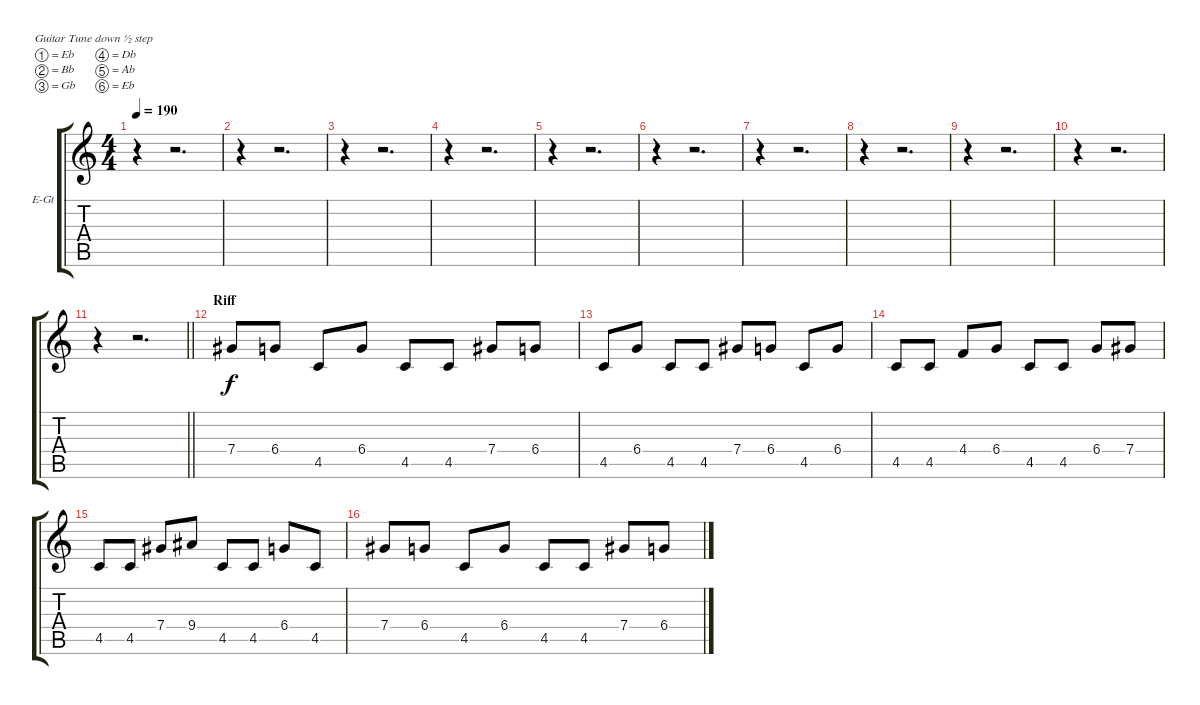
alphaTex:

\bracketExtendMode groupsimilarinstruments
\firstSystemTrackNameOrientation horizontal
\otherSystemsTrackNameOrientation horizontal
\track ("Guitar Solo B" "E-Gt") {instrument distortionguitar}
\staff {score tabs}
\tuning (Eb4 Bb3 Gb3 Db3 Ab2 Eb2)
\ts (4 4)
\tempo 190
\clef g2
\ks c
r.4{dy f} r.2{d} |
r.4 r.2{d} |
r.4 r.2{d} |
r.4 r.2{d} |
r.4 r.2{d} |
r.4 r.2{d} |
r.4 r.2{d} |
r.4 r.2{d} |
r.4 r.2{d} |
r.4 r.2{d} |
\barLineRight lightlight
r.4 r.2{d} |
\section ("" "Riff")
7.4.8 6.4.8 4.5.8 6.4.8 4.5.8 4.5.8 7.4.8 6.4.8 |
4.5.8 6.4.8 4.5.8 4.5.8 7.4.8 6.4.8 4.5.8 6.4.8 |
4.5.8 4.5.8 4.4.8 6.4.8 4.5.8 4.5.8 6.4.8 7.4.8 |
4.5.8 4.5.8 7.4.8 9.4.8 4.5.8 4.5.8 6.4.8 4.5.8 |
7.4.8 6.4.8 4.5.8 6.4.8 4.5.8 4.5.8 7.4.8 6.4.8
